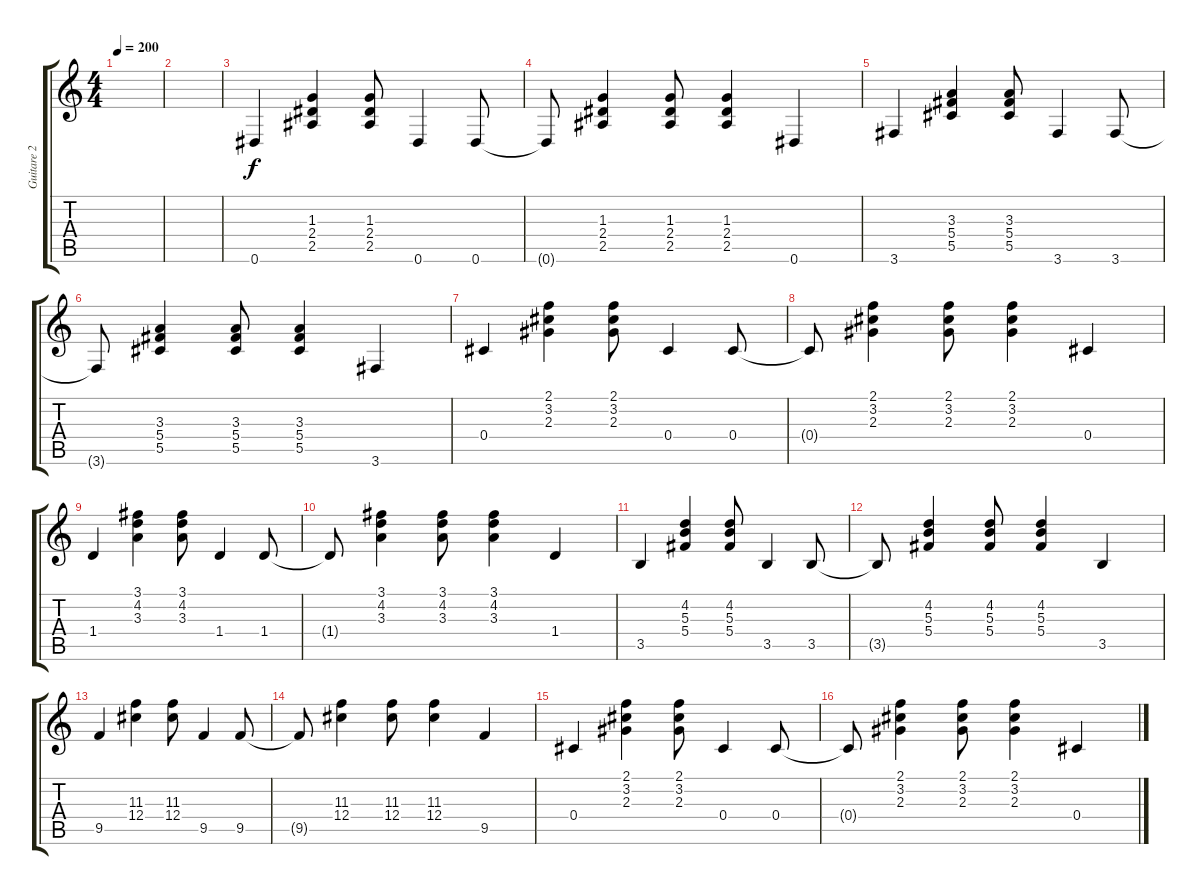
\track ("Guitare 2" "Guitare 2") {instrument acousticguitarnylon}
\staff {score tabs}
\tuning (Eb4 Bb3 Gb3 Db3 Ab2 Eb2) {hide}
\ts (4 4)
\tempo 200
\clef g2
\ks c
|
|
0.6.4 (1.3 2.4 2.5).4 (1.3 2.4 2.5).8 0.6.4 0.6.8 |
0.6{t}.8 (1.3 2.4 2.5).4 (1.3 2.4 2.5).8 (1.3 2.4 2.5).4 0.6.4 |
3.6.4 (3.3 5.4 5.5).4 (3.3 5.4 5.5).8 3.6.4 3.6.8 |
3.6{t}.8 (3.3 5.4 5.5).4 (3.3 5.4 5.5).8 (3.3 5.4 5.5).4 3.6.4 |
0.4.4 (2.1 3.2 2.3).4 (2.1 3.2 2.3).8 0.4.4 0.4.8 |
0.4{t}.8 (2.1 3.2 2.3).4 (2.1 3.2 2.3).8 (2.1 3.2 2.3).4 0.4.4 |
1.4.4 (3.1 4.2 3.3).4 (3.1 4.2 3.3).8 1.4.4 1.4.8 |
1.4{t}.8 (3.1 4.2 3.3).4 (3.1 4.2 3.3).8 (3.1 4.2 3.3).4 1.4.4 |
3.5.4 (4.2 5.3 5.4).4 (4.2 5.3 5.4).8 3.5.4 3.5.8 |
3.5{t}.8 (4.2 5.3 5.4).4 (4.2 5.3 5.4).8 (4.2 5.3 5.4).4 3.5.4 |
9.5.4 (11.3 12.4).4 (11.3 12.4).8 9.5.4 9.5.8 |
9.5{t}.8 (11.3 12.4).4 (11.3 12.4).8 (11.3 12.4).4 9.5.4 |
0.4.4 (2.1 3.2 2.3).4 (2.1 3.2 2.3).8 0.4.4 0.4.8 |
0.4{t}.8 (2.1 3.2 2.3).4 (2.1 3.2 2.3).8 (2.1 3.2 2.3).4 0.4.4
